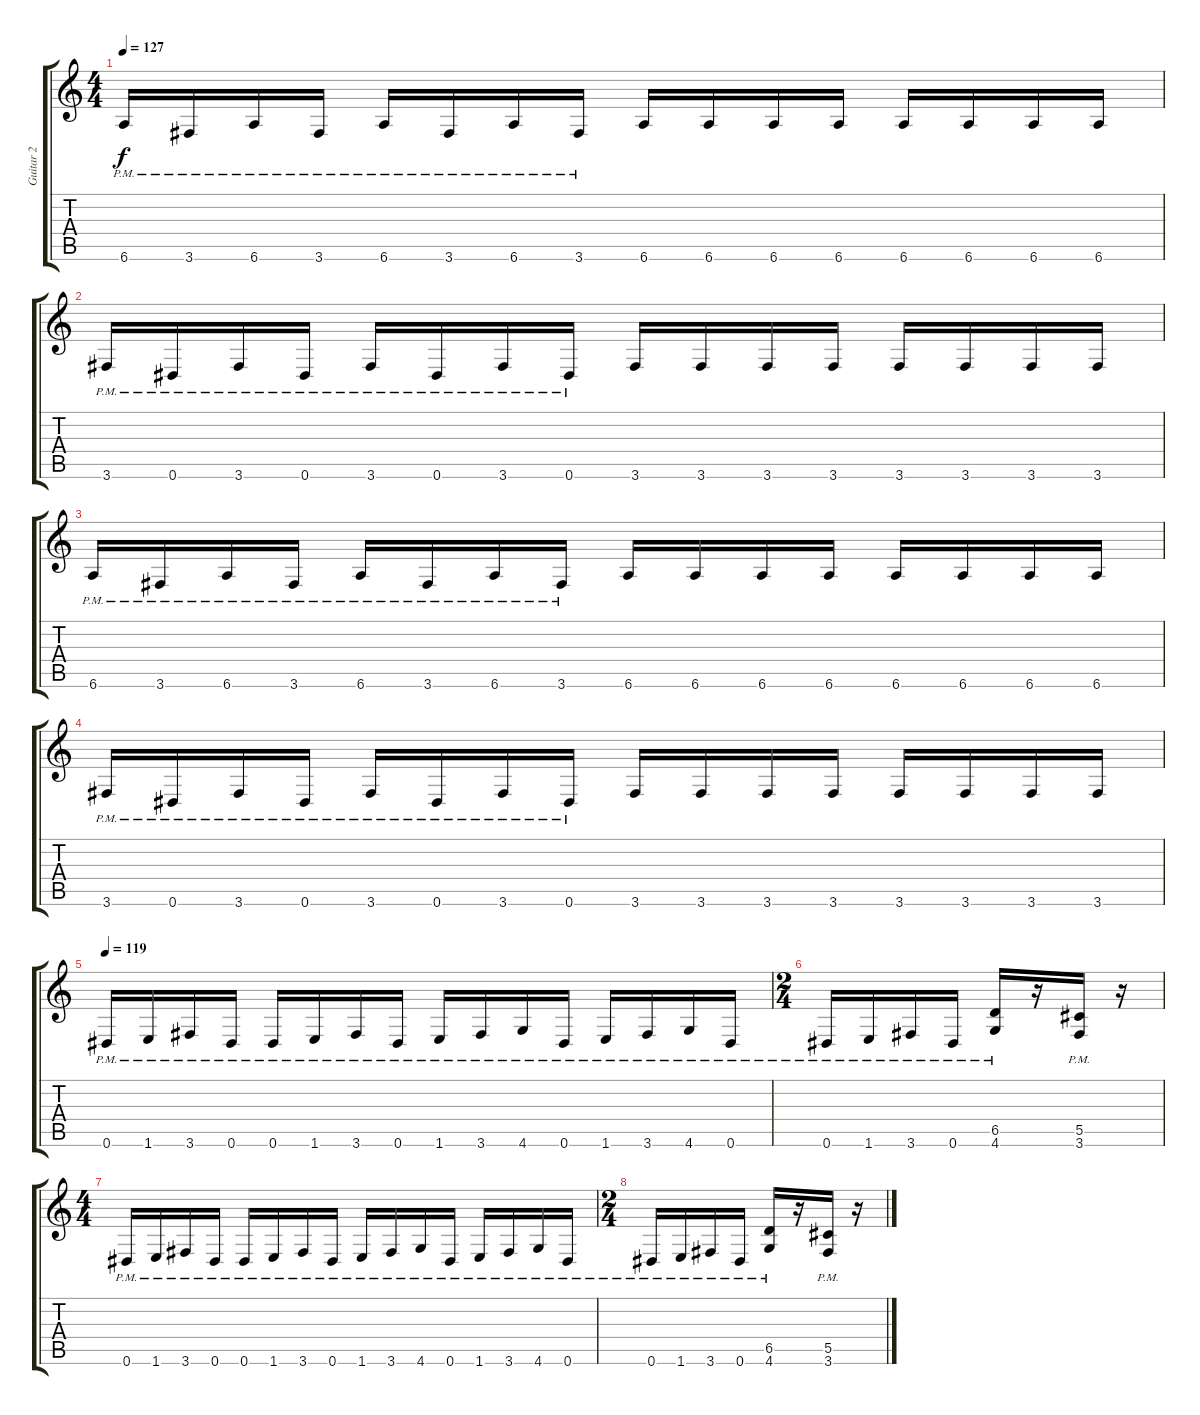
\track ("Guitar 2" "Guitar 2") {instrument distortionguitar}
\staff {score tabs}
\tuning (Eb4 Bb3 Gb3 Db3 Ab2 Eb2) {hide}
\ts (4 4)
\tempo 127
\clef g2
\ks c
6.6{pm}.16{dy f} 3.6{pm}.16 6.6{pm}.16 3.6{pm}.16 6.6{pm}.16 3.6{pm}.16 6.6{pm}.16 3.6{pm}.16 6.6.16 6.6.16 6.6.16 6.6.16 6.6.16 6.6.16 6.6.16 6.6.16 |
3.6{pm}.16 0.6{pm}.16 3.6{pm}.16 0.6{pm}.16 3.6{pm}.16 0.6{pm}.16 3.6{pm}.16 0.6{pm}.16 3.6.16 3.6.16 3.6.16 3.6.16 3.6.16 3.6.16 3.6.16 3.6.16 |
6.6{pm}.16 3.6{pm}.16 6.6{pm}.16 3.6{pm}.16 6.6{pm}.16 3.6{pm}.16 6.6{pm}.16 3.6{pm}.16 6.6.16 6.6.16 6.6.16 6.6.16 6.6.16 6.6.16 6.6.16 6.6.16 |
3.6{pm}.16 0.6{pm}.16 3.6{pm}.16 0.6{pm}.16 3.6{pm}.16 0.6{pm}.16 3.6{pm}.16 0.6{pm}.16 3.6.16 3.6.16 3.6.16 3.6.16 3.6.16 3.6.16 3.6.16 3.6.16 |
\tempo 119
0.6{pm}.16 1.6{pm}.16 3.6{pm}.16 0.6{pm}.16 0.6{pm}.16 1.6{pm}.16 3.6{pm}.16 0.6{pm}.16 1.6{pm}.16 3.6{pm}.16 4.6{pm}.16 0.6{pm}.16 1.6{pm}.16 3.6{pm}.16 4.6{pm}.16 0.6{pm}.16 |
\ts (2 4)
0.6{pm}.16 1.6{pm}.16 3.6{pm}.16 0.6{pm}.16 (6.5{pm} 4.6{pm}).16 r.16 (5.5{pm} 3.6{pm}).16 r.16 |
\ts (4 4)
0.6{pm}.16 1.6{pm}.16 3.6{pm}.16 0.6{pm}.16 0.6{pm}.16 1.6{pm}.16 3.6{pm}.16 0.6{pm}.16 1.6{pm}.16 3.6{pm}.16 4.6{pm}.16 0.6{pm}.16 1.6{pm}.16 3.6{pm}.16 4.6{pm}.16 0.6{pm}.16 |
\ts (2 4)
0.6{pm}.16 1.6{pm}.16 3.6{pm}.16 0.6{pm}.16 (6.5{pm} 4.6{pm}).16 r.16 (5.5{pm} 3.6{pm}).16 r.16
